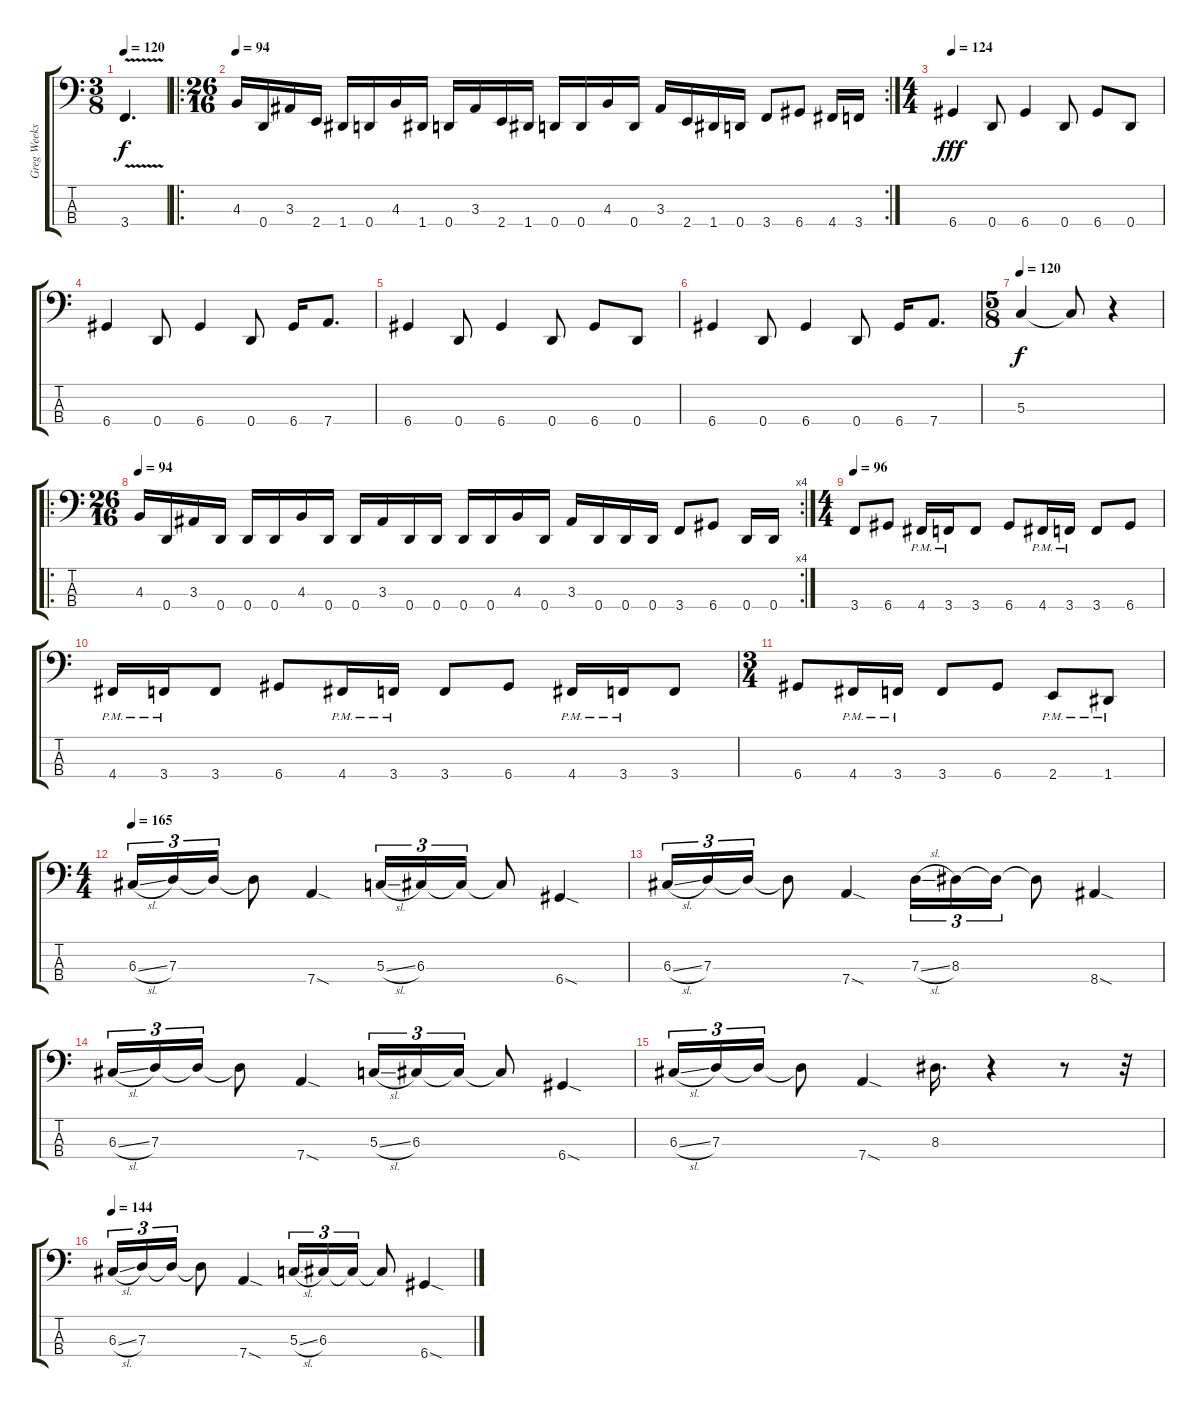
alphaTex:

\track ("Greg Weeks" "Greg Weeks") {instrument electricbassfinger}
\staff {score tabs}
\tuning (F2 C2 G1 D1) {hide}
\ts (3 8)
\tempo 120
\clef f4
\ks c
3.4{v}.4{d dy f} |
\ro
\rc 2
\ts (26 16)
\tempo 94
4.3.16 0.4.16 3.3.16 2.4.16 1.4.16 0.4.16 4.3.16 1.4.16 0.4.16 3.3.16 2.4.16 1.4.16 0.4.16 0.4.16 4.3.16 0.4.16 3.3.16 2.4.16 1.4.16 0.4.16 3.4.8 6.4.8 4.4.16 3.4.16 |
\ts (4 4)
\tempo 124
6.4.4{dy fff} 0.4.8 6.4.4 0.4.8 6.4.8 0.4.8 |
6.4.4 0.4.8 6.4.4 0.4.8 6.4.16 7.4.8{d} |
6.4.4 0.4.8 6.4.4 0.4.8 6.4.8 0.4.8 |
6.4.4 0.4.8 6.4.4 0.4.8 6.4.16 7.4.8{d} |
\ts (5 8)
\tempo 120
5.3.4{dy f} 5.3{t}.8 r.4 |
\ro
\rc 4
\ts (26 16)
\tempo 94
4.3.16 0.4.16 3.3.16 0.4.16 0.4.16 0.4.16 4.3.16 0.4.16 0.4.16 3.3.16 0.4.16 0.4.16 0.4.16 0.4.16 4.3.16 0.4.16 3.3.16 0.4.16 0.4.16 0.4.16 3.4.8 6.4.8 0.4.16 0.4.16 |
\ts (4 4)
\tempo 96
3.4.8 6.4.8 4.4{pm}.16 3.4{pm}.16 3.4.8 6.4.8 4.4{pm}.16 3.4{pm}.16 3.4.8 6.4.8 |
4.4{pm}.16 3.4{pm}.16 3.4.8 6.4.8 4.4{pm}.16 3.4{pm}.16 3.4.8 6.4.8 4.4{pm}.16 3.4{pm}.16 3.4.8 |
\ts (3 4)
6.4.8 4.4{pm}.16 3.4{pm}.16 3.4.8 6.4.8 2.4{pm}.8 1.4{pm}.8 |
\ts (4 4)
\tempo 165
6.3{sl}.16{tu (3 2)} 7.3.16{tu (3 2)} 7.3{t}.16{tu (3 2)} 7.3{t}.8 7.4{sod}.4 5.3{sl}.16{tu (3 2)} 6.3.16{tu (3 2)} 6.3{t}.16{tu (3 2)} 6.3{t}.8 6.4{sod}.4 |
6.3{sl}.16{tu (3 2)} 7.3.16{tu (3 2)} 7.3{t}.16{tu (3 2)} 7.3{t}.8 7.4{sod}.4 7.3{sl}.16{tu (3 2)} 8.3.16{tu (3 2)} 8.3{t}.16{tu (3 2)} 8.3{t}.8 8.4{sod}.4 |
6.3{sl}.16{tu (3 2)} 7.3.16{tu (3 2)} 7.3{t}.16{tu (3 2)} 7.3{t}.8 7.4{sod}.4 5.3{sl}.16{tu (3 2)} 6.3.16{tu (3 2)} 6.3{t}.16{tu (3 2)} 6.3{t}.8 6.4{sod}.4 |
6.3{sl}.16{tu (3 2)} 7.3.16{tu (3 2)} 7.3{t}.16{tu (3 2)} 7.3{t}.8 7.4{sod}.4 8.3.16{d} r.4 r.8 r.32 |
\tempo 148
\tempo 144
6.3{sl}.16{tu (3 2)} 7.3.16{tu (3 2)} 7.3{t}.16{tu (3 2)} 7.3{t}.8 7.4{sod}.4 5.3{sl}.16{tu (3 2)} 6.3.16{tu (3 2)} 6.3{t}.16{tu (3 2)} 6.3{t}.8 6.4{sod}.4
